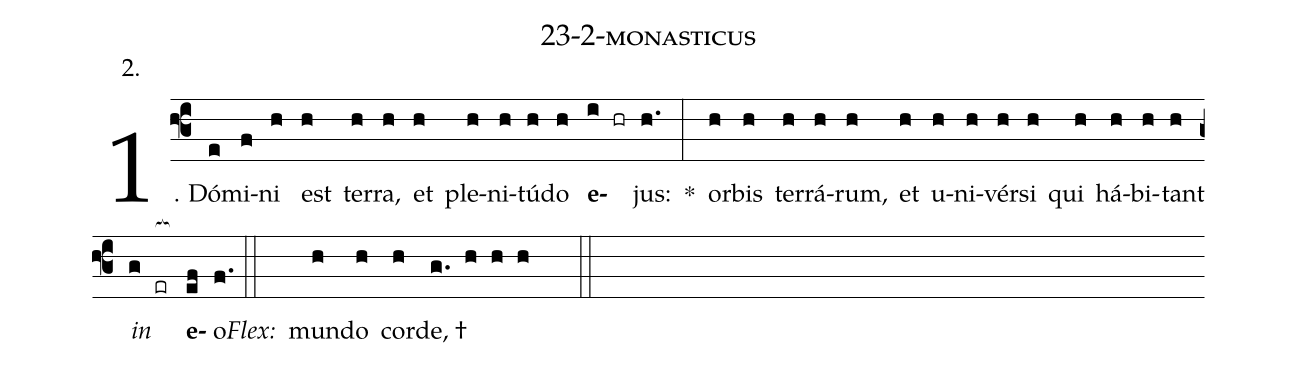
name: 23-2-monasticus;
annotation: 2.;
%%
(f3)1. Dó(e)mi(f)ni(h) est(h) ter(h)ra,(h) et(h) ple(h)ni(h)tú(h)do(h) <b>e</b>(i hr)jus:(h.) *(:) or(h)bis(h) ter(h)rá(h)rum,(h) et(h) u(h)ni(h)vér(h)si(h) qui(h) há(h)bi(h)tant(h) <i>in</i>(g er[ocb:1{]) <b>e</b>(ef[ocb:0}])o.(f.) (::)
<i>Flex:</i>()  mun(h)do(h) cor(h)de, †(g. h h h  ::)
